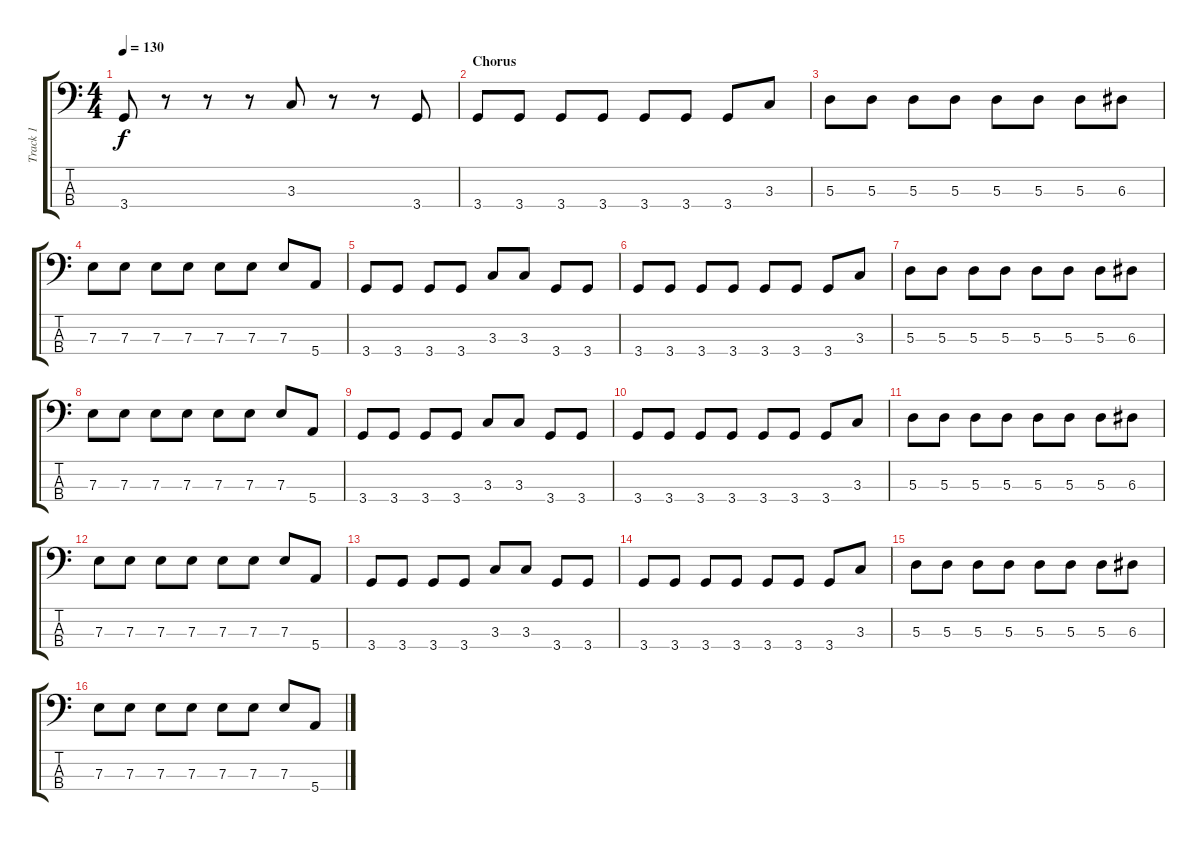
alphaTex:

\track ("Track 1" "Track 1") {instrument electricbasspick}
\staff {score tabs}
\tuning (G2 D2 A1 E1) {hide}
\ts (4 4)
\tempo 130
\clef f4
\ks c
3.4.8{dy f} r.8 r.8 r.8 3.3.8 r.8 r.8 3.4.8 |
\section ("" "Chorus")
3.4.8 3.4.8 3.4.8 3.4.8 3.4.8 3.4.8 3.4.8 3.3.8 |
5.3.8 5.3.8 5.3.8 5.3.8 5.3.8 5.3.8 5.3.8 6.3.8 |
7.3.8 7.3.8 7.3.8 7.3.8 7.3.8 7.3.8 7.3.8 5.4.8 |
3.4.8 3.4.8 3.4.8 3.4.8 3.3.8 3.3.8 3.4.8 3.4.8 |
3.4.8 3.4.8 3.4.8 3.4.8 3.4.8 3.4.8 3.4.8 3.3.8 |
5.3.8 5.3.8 5.3.8 5.3.8 5.3.8 5.3.8 5.3.8 6.3.8 |
7.3.8 7.3.8 7.3.8 7.3.8 7.3.8 7.3.8 7.3.8 5.4.8 |
3.4.8 3.4.8 3.4.8 3.4.8 3.3.8 3.3.8 3.4.8 3.4.8 |
3.4.8 3.4.8 3.4.8 3.4.8 3.4.8 3.4.8 3.4.8 3.3.8 |
5.3.8 5.3.8 5.3.8 5.3.8 5.3.8 5.3.8 5.3.8 6.3.8 |
7.3.8 7.3.8 7.3.8 7.3.8 7.3.8 7.3.8 7.3.8 5.4.8 |
3.4.8 3.4.8 3.4.8 3.4.8 3.3.8 3.3.8 3.4.8 3.4.8 |
3.4.8 3.4.8 3.4.8 3.4.8 3.4.8 3.4.8 3.4.8 3.3.8 |
5.3.8 5.3.8 5.3.8 5.3.8 5.3.8 5.3.8 5.3.8 6.3.8 |
7.3.8 7.3.8 7.3.8 7.3.8 7.3.8 7.3.8 7.3.8 5.4.8
